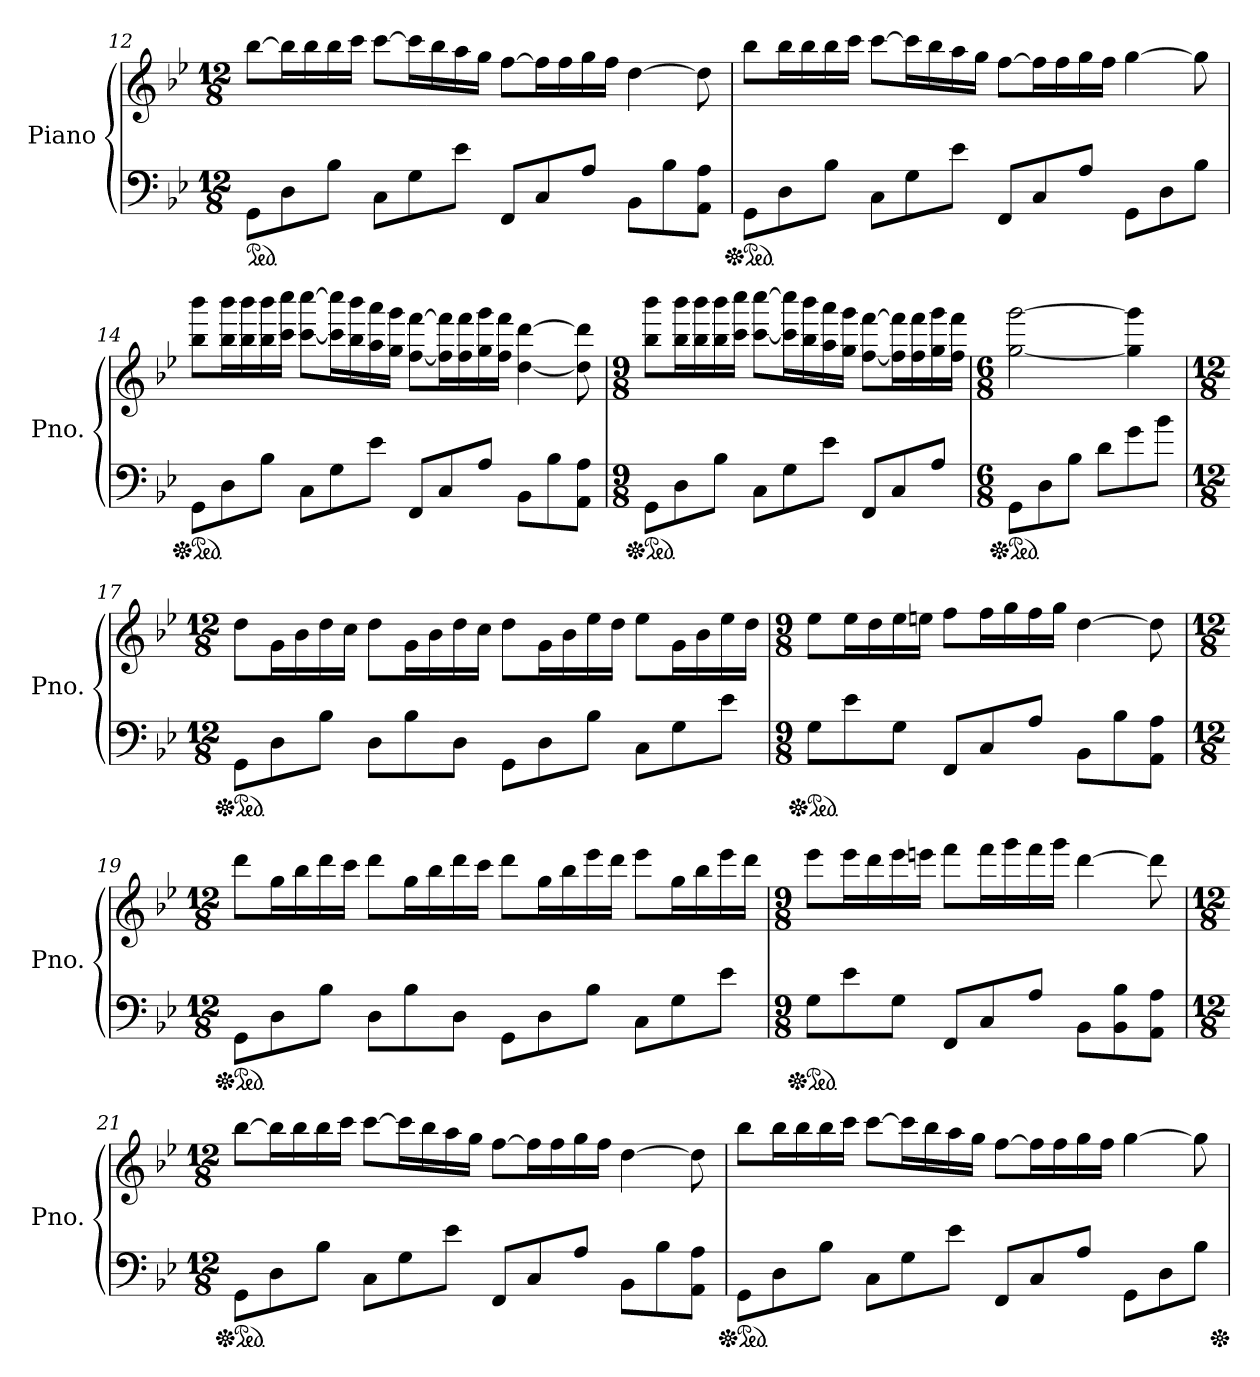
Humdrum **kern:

**kern	**kern
*part2	*part1
*staff2	*staff1
*I"Piano	*I"Piano
*I'Pno.	*I'Pno.
!!LO:PB:g=z
*clefF4	*clefG2
*k[b-e-]	*k[b-e-]
*B-:	*B-:
*M12/8	*M12/8
*ped	*
=12	=12
8GG\L	[8bb-\L
8D\	16bb-\L]
.	16bb-\
8B-\J	16bb-\
.	16ccc\JJ
8C\L	[8ccc\L
8G\	16ccc\L]
.	16bb-\
8e-\J	16aa\
.	16gg\JJ
8FF/L	[8ff\L
8C/	16ff\L]
.	16ff\
8A/J	16gg\
.	16ff\JJ
8BB-\L	[4dd\
8B-\	.
8AA\ 8A\J	8dd\]
=13	=13
*Xped	*
*ped	*
8GG\L	8bb-\L
8D\	16bb-\L
.	16bb-\
8B-\J	16bb-\
.	16ccc\JJ
8C\L	[8ccc\L
8G\	16ccc\L]
.	16bb-\
8e-\J	16aa\
.	16gg\JJ
8FF/L	[8ff\L
8C/	16ff\L]
.	16ff\
8A/J	16gg\
.	16ff\JJ
8GG\L	[4gg\
8D\	.
8B-\J	8gg\]
!!LO:LB:g=z
=14	=14
*Xped	*
*ped	*
8GG\L	8bb-\ 8bbb-\L
8D\	16bb-\ 16bbb-\L
.	16bb-\ 16bbb-\
8B-\J	16bb-\ 16bbb-\
.	16ccc\ 16cccc\JJ
8C\L	[8ccc\ [8cccc\L
8G\	16ccc\] 16cccc\]L
.	16bb-\ 16bbb-\
8e-\J	16aa\ 16aaa\
.	16gg\ 16ggg\JJ
8FF/L	[8ff\ [8fff\L
8C/	16ff\] 16fff\]L
.	16ff\ 16fff\
8A/J	16gg\ 16ggg\
.	16ff\ 16fff\JJ
8BB-\L	[4dd\ [4ddd\
8B-\	.
8AA\ 8A\J	8dd\] 8ddd\]
=15	=15
*M9/8	*M9/8
*Xped	*
*ped	*
8GG\L	8bb-\ 8bbb-\L
8D\	16bb-\ 16bbb-\L
.	16bb-\ 16bbb-\
8B-\J	16bb-\ 16bbb-\
.	16ccc\ 16cccc\JJ
8C\L	[8ccc\ [8cccc\L
8G\	16ccc\] 16cccc\]L
.	16bb-\ 16bbb-\
8e-\J	16aa\ 16aaa\
.	16gg\ 16ggg\JJ
8FF/L	[8ff\ [8fff\L
8C/	16ff\] 16fff\]L
.	16ff\ 16fff\
8A/J	16gg\ 16ggg\
.	16ff\ 16fff\JJ
=16	=16
*M6/8	*M6/8
*Xped	*
*ped	*
8GG\L	[2gg\ [2ggg\
8D\	.
8B-\J	.
8d\L	.
8g\	4gg\] 4ggg\]
8b-\J	.
!!LO:LB:g=z
=17	=17
*M12/8	*M12/8
*Xped	*
*ped	*
8GG\L	8dd\L
8D\	16g\L
.	16b-\
8B-\J	16dd\
.	16cc\JJ
8D\L	8dd\L
8B-\	16g\L
.	16b-\
8D\J	16dd\
.	16cc\JJ
8GG\L	8dd\L
8D\	16g\L
.	16b-\
8B-\J	16ee-\
.	16dd\JJ
8C\L	8ee-\L
8G\	16g\L
.	16b-\
8e-\J	16ee-\
.	16dd\JJ
=18	=18
*M9/8	*M9/8
*Xped	*
*ped	*
8G\L	8ee-\L
8e-\	16ee-\L
.	16dd\
8G\J	16ee-\
.	16een\JJ
8FF/L	8ff\L
8C/	16ff\L
.	16gg\
8A/J	16ff\
.	16gg\JJ
8BB-\L	[4dd\
8B-\	.
8AA\ 8A\J	8dd\]
!!LO:LB:g=z
=19	=19
*M12/8	*M12/8
*Xped	*
*ped	*
8GG\L	8ddd\L
8D\	16gg\L
.	16bb-\
8B-\J	16ddd\
.	16ccc\JJ
8D\L	8ddd\L
8B-\	16gg\L
.	16bb-\
8D\J	16ddd\
.	16ccc\JJ
8GG\L	8ddd\L
8D\	16gg\L
.	16bb-\
8B-\J	16eee-\
.	16ddd\JJ
8C\L	8eee-\L
8G\	16gg\L
.	16bb-\
8e-\J	16eee-\
.	16ddd\JJ
=20	=20
*M9/8	*M9/8
*Xped	*
*ped	*
8G\L	8eee-\L
8e-\	16eee-\L
.	16ddd\
8G\J	16eee-\
.	16eeen\JJ
8FF/L	8fff\L
8C/	16fff\L
.	16ggg\
8A/J	16fff\
.	16ggg\JJ
8BB-\L	[4ddd\
8BB-\ 8B-\	.
8AA\ 8A\J	8ddd\]
!!LO:LB:g=z
=21	=21
*M12/8	*M12/8
*Xped	*
*ped	*
8GG\L	[8bb-\L
8D\	16bb-\L]
.	16bb-\
8B-\J	16bb-\
.	16ccc\JJ
8C\L	[8ccc\L
8G\	16ccc\L]
.	16bb-\
8e-\J	16aa\
.	16gg\JJ
8FF/L	[8ff\L
8C/	16ff\L]
.	16ff\
8A/J	16gg\
.	16ff\JJ
8BB-\L	[4dd\
8B-\	.
8AA\ 8A\J	8dd\]
=22	=22
*Xped	*
*ped	*
8GG\L	8bb-\L
8D\	16bb-\L
.	16bb-\
8B-\J	16bb-\
.	16ccc\JJ
8C\L	[8ccc\L
8G\	16ccc\L]
.	16bb-\
8e-\J	16aa\
.	16gg\JJ
8FF/L	[8ff\L
8C/	16ff\L]
.	16ff\
8A/J	16gg\
.	16ff\JJ
8GG\L	[4gg\
8D\	.
8B-\J	8gg\]
*Xped	*
=	=
*-	*-
